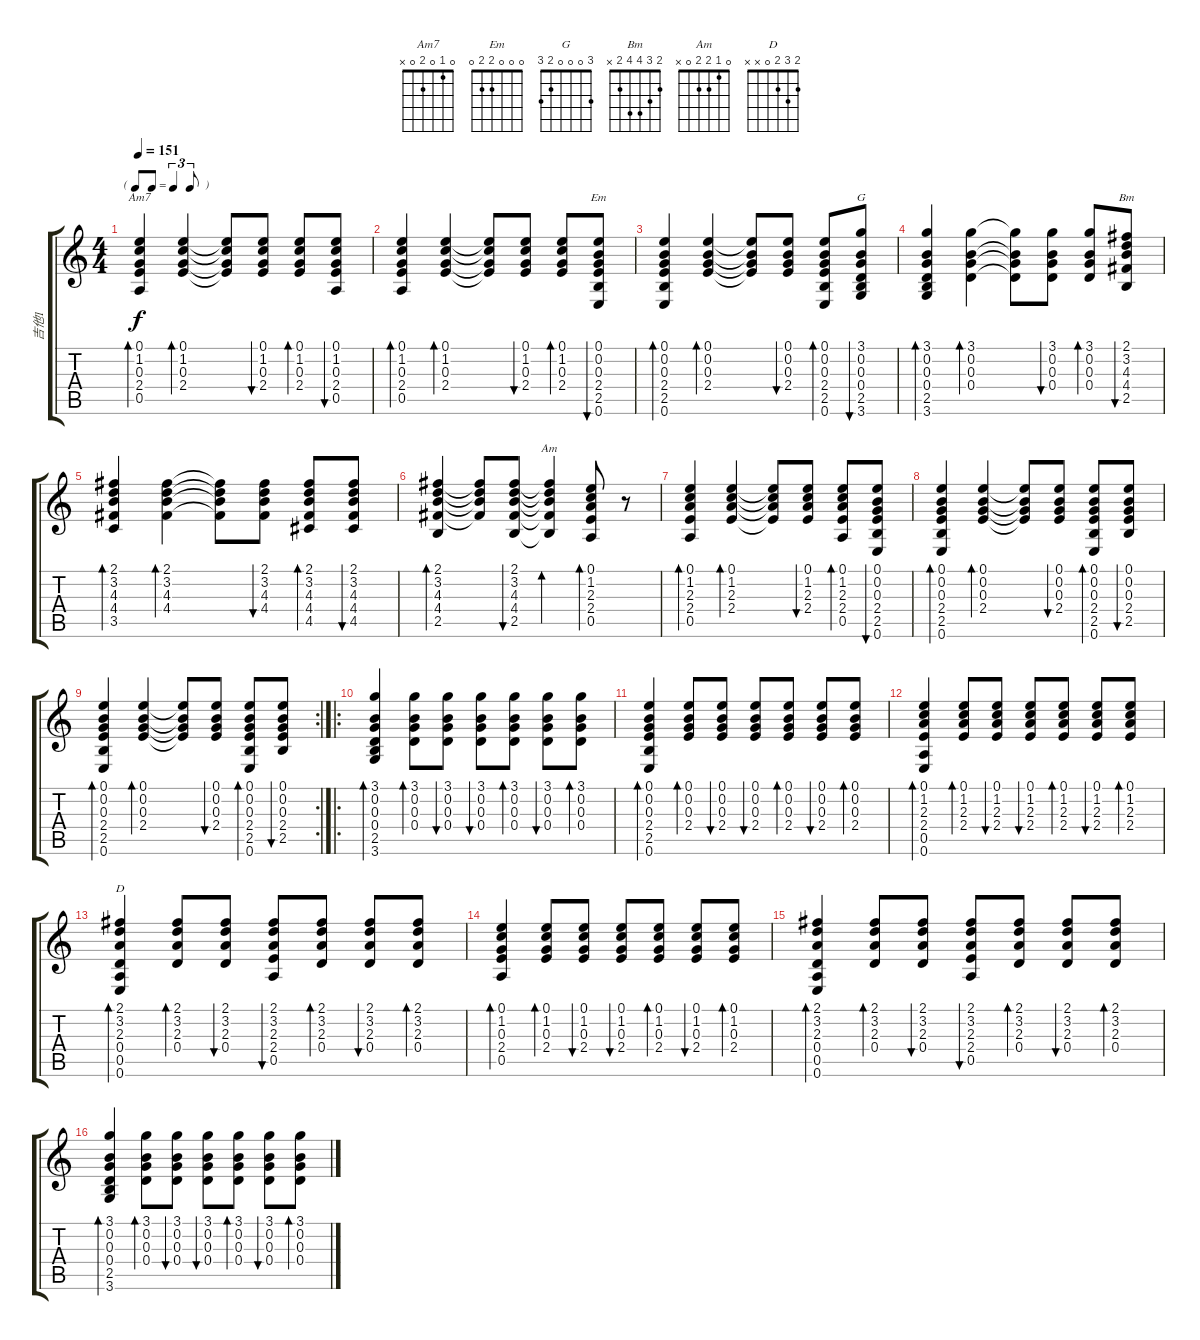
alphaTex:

\track ("吉他1" "吉他1") {instrument acousticguitarsteel}
\staff {score tabs}
\tuning (E4 B3 G3 D3 A2 E2) {hide}
\chord ("Am7" 0 1 0 2 0 x)
\chord ("Em" 0 0 0 2 2 0)
\chord ("G" 3 0 0 0 2 3)
\chord ("Bm" 2 3 4 4 2 x)
\chord ("Am" 0 1 2 2 0 x)
\chord ("D" 2 3 2 0 x x)
\ts (4 4)
\tf triplet8th
\tempo 151
\clef g2
\ks c
(0.1 1.2 0.3 2.4 0.5).4{bd 60 ch "Am7" dy f} (0.1 1.2 0.3 2.4).4{bd 60} (0.1{t} 1.2{t} 0.3{t} 2.4{t}).8 (0.1 1.2 0.3 2.4).8{bu 60} (0.1 1.2 0.3 2.4).8{bd 60} (0.1 1.2 0.3 2.4 0.5).8{bu 60} |
(0.1 1.2 0.3 2.4 0.5).4{bd 60} (0.1 1.2 0.3 2.4).4{bd 60} (0.1{t} 1.2{t} 0.3{t} 2.4{t}).8 (0.1 1.2 0.3 2.4).8{bu 60} (0.1 1.2 0.3 2.4).8{bd 60} (0.1 0.2 0.3 2.4 2.5 0.6).8{bu 60 ch "Em"} |
(0.1 0.2 0.3 2.4 2.5 0.6).4{bd 60} (0.1 0.2 0.3 2.4).4{bd 60} (0.1{t} 0.2{t} 0.3{t} 2.4{t}).8 (0.1 0.2 0.3 2.4).8{bu 60} (0.1 0.2 0.3 2.4 2.5 0.6).8{bd 60} (3.1 0.2 0.3 0.4 2.5 3.6).8{bu 60 ch "G"} |
(3.1 0.2 0.3 0.4 2.5 3.6).4{bd 60} (3.1 0.2 0.3 0.4).4{bd 60} (3.1{t} 0.2{t} 0.3{t} 0.4{t}).8 (3.1 0.2 0.3 0.4).8{bu 60} (3.1 0.2 0.3 0.4).8{bd 60} (2.1 3.2 4.3 4.4 2.5).8{bu 60 ch "Bm"} |
(2.1 3.2 4.3 4.4 3.5).4{bd 60} (2.1 3.2 4.3 4.4).4{bd 60} (2.1{t} 3.2{t} 4.3{t} 4.4{t}).8 (2.1 3.2 4.3 4.4).8{bu 60} (2.1 3.2 4.3 4.4 4.5).8{bd 60} (2.1 3.2 4.3 4.4 4.5).8{bu 60} |
(2.1 3.2 4.3 4.4 2.5).4{bd 60} (2.1{t} 3.2{t} 4.3{t} 4.4{t}).8 (2.1 3.2 4.3 4.4 2.5).8{bu 60} (2.1{t} 3.2{t} 4.3{t} 4.4{t} 2.5{t}).4{bd 60 ch "Am"} (0.1 1.2 2.3 2.4 0.5).8{bd 30} r.8 |
(0.1 1.2 2.3 2.4 0.5).4{bd 60} (0.1 1.2 2.3 2.4).4{bd 60} (0.1{t} 1.2{t} 2.3{t} 2.4{t}).8 (0.1 1.2 2.3 2.4).8{bu 60} (0.1 1.2 2.3 2.4 0.5).8{bd 60} (0.1 0.2 0.3 2.4 2.5 0.6).8{bu 60} |
(0.1 0.2 0.3 2.4 2.5 0.6).4{bd 60} (0.1 0.2 0.3 2.4).4{bd 60} (0.1{t} 0.2{t} 0.3{t} 2.4{t}).8 (0.1 0.2 0.3 2.4).8{bu 60} (0.1 0.2 0.3 2.4 2.5 0.6).8{bd 60} (0.1 0.2 0.3 2.4 2.5).8{bu 60} |
\rc 2
(0.1 0.2 0.3 2.4 2.5 0.6).4{bd 60} (0.1 0.2 0.3 2.4).4{bd 60} (0.1{t} 0.2{t} 0.3{t} 2.4{t}).8 (0.1 0.2 0.3 2.4).8{bu 60} (0.1 0.2 0.3 2.4 2.5 0.6).8{bd 60} (0.1 0.2 0.3 2.4 2.5).8{bu 60} |
\ro
(3.1 0.2 0.3 0.4 2.5 3.6).4{bd 60} (3.1 0.2 0.3 0.4).8{bd 30} (3.1 0.2 0.3 0.4).8{bu 60} (3.1 0.2 0.3 0.4).8{bu 60} (3.1 0.2 0.3 0.4).8{bd 60} (3.1 0.2 0.3 0.4).8{bu 30} (3.1 0.2 0.3 0.4).8{bd 30} |
(0.1 0.2 0.3 2.4 2.5 0.6).4{bd 60} (0.1 0.2 0.3 2.4).8{bd 30} (0.1 0.2 0.3 2.4).8{bu 60} (0.1 0.2 0.3 2.4).8{bu 60} (0.1 0.2 0.3 2.4).8{bd 60} (0.1 0.2 0.3 2.4).8{bu 30} (0.1 0.2 0.3 2.4).8{bd 60} |
(0.1 1.2 2.3 2.4 0.5 0.6).4{bd 60} (0.1 1.2 2.3 2.4).8{bd 30} (0.1 1.2 2.3 2.4).8{bu 60} (0.1 1.2 2.3 2.4).8{bu 60} (0.1 1.2 2.3 2.4).8{bd 60} (0.1 1.2 2.3 2.4).8{bu 30} (0.1 1.2 2.3 2.4).8{bd 60} |
(2.1 3.2 2.3 0.4 0.5 0.6).4{bd 60 ch "D"} (2.1 3.2 2.3 0.4).8{bd 30} (2.1 3.2 2.3 0.4).8{bu 60} (2.1 3.2 2.3 2.4 0.5).8{bu 60} (2.1 3.2 2.3 0.4).8{bd 60} (2.1 3.2 2.3 0.4).8{bu 30} (2.1 3.2 2.3 0.4).8{bd 60} |
(0.1 1.2 0.3 2.4 0.5).4{bd 60} (0.1 1.2 0.3 2.4).8{bd 30} (0.1 1.2 0.3 2.4).8{bu 60} (0.1 1.2 0.3 2.4).8{bu 60} (0.1 1.2 0.3 2.4).8{bd 60} (0.1 1.2 0.3 2.4).8{bu 30} (0.1 1.2 0.3 2.4).8{bd 60} |
(2.1 3.2 2.3 0.4 0.5 0.6).4{bd 60} (2.1 3.2 2.3 0.4).8{bd 30} (2.1 3.2 2.3 0.4).8{bu 60} (2.1 3.2 2.3 2.4 0.5).8{bu 60} (2.1 3.2 2.3 0.4).8{bd 60} (2.1 3.2 2.3 0.4).8{bu 30} (2.1 3.2 2.3 0.4).8{bd 60} |
(3.1 0.2 0.3 0.4 2.5 3.6).4{bd 60} (3.1 0.2 0.3 0.4).8{bd 30} (3.1 0.2 0.3 0.4).8{bu 60} (3.1 0.2 0.3 0.4).8{bu 60} (3.1 0.2 0.3 0.4).8{bd 60} (3.1 0.2 0.3 0.4).8{bu 30} (3.1 0.2 0.3 0.4).8{bd 30}
